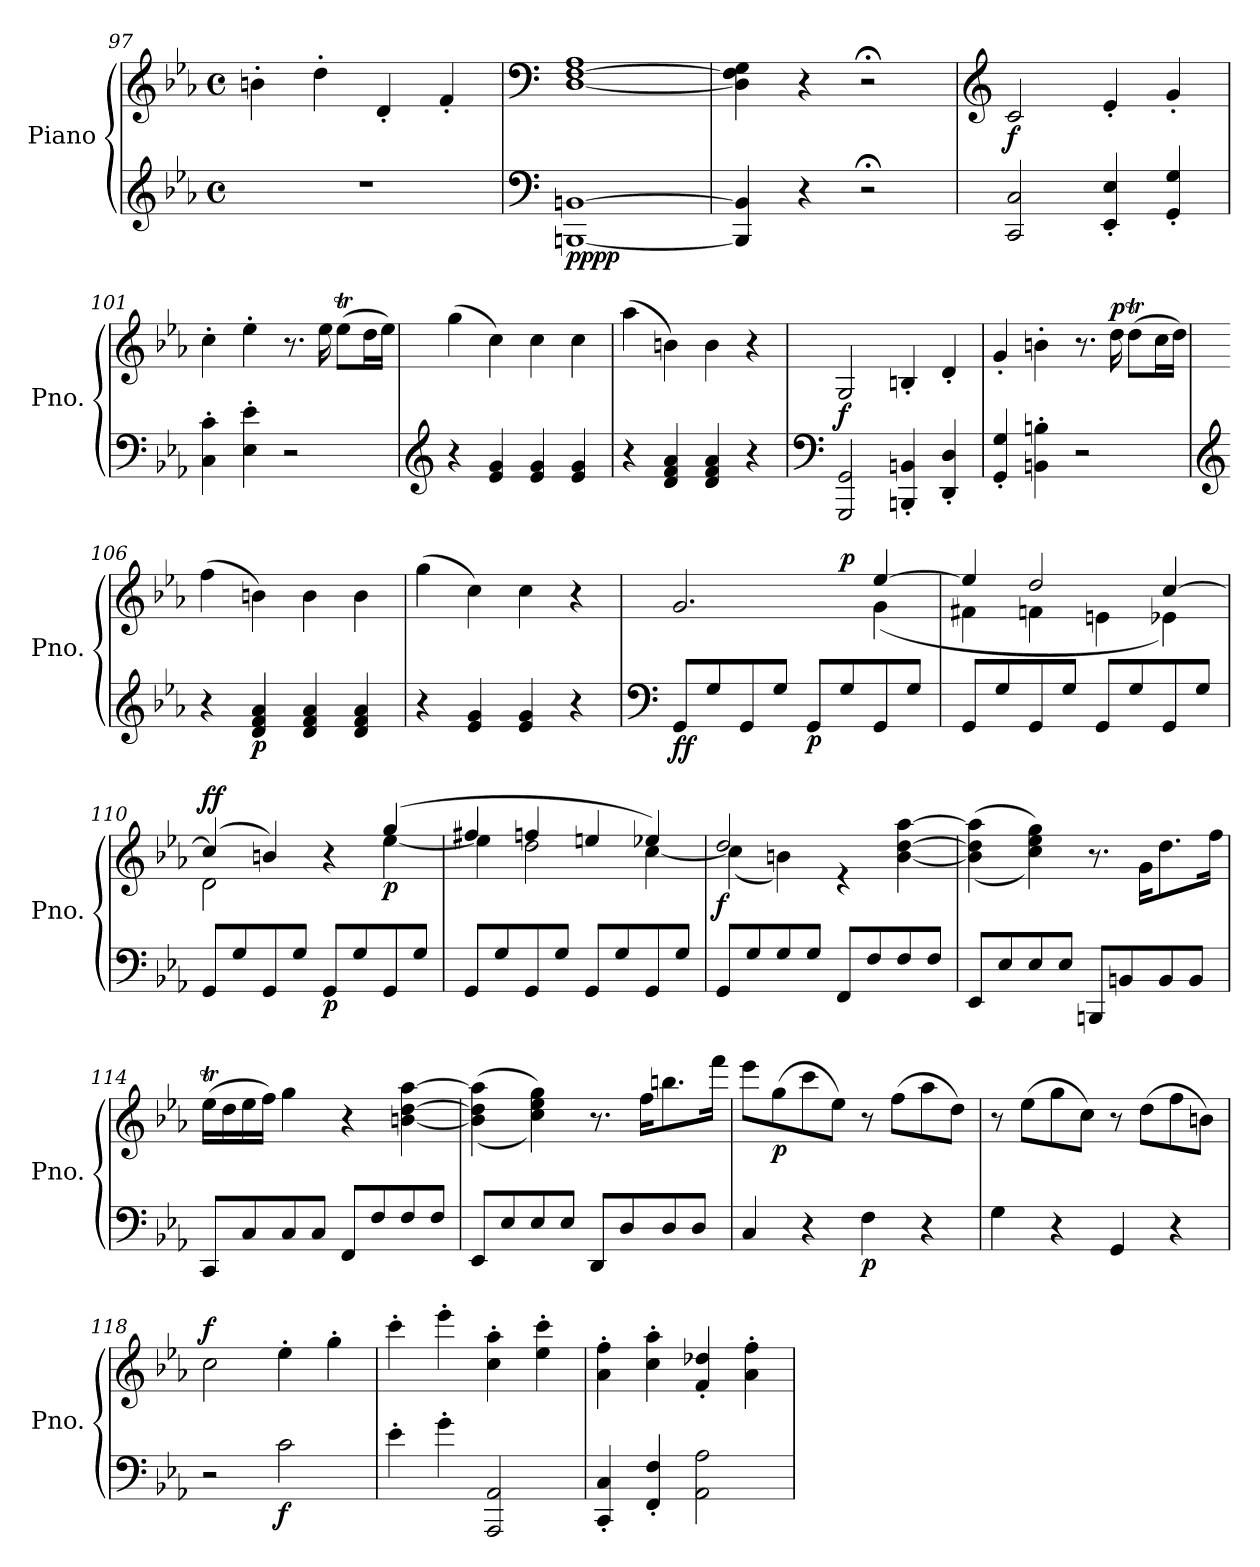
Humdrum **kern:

**kern	**kern	**dynam
*part1	*part1	*part1
*staff2	*staff1	*staff1/2
*I"Piano	*	*
*I'Pno.	*	*
*clefG2	*clefG2	*
*k[b-e-a-]	*k[b-e-a-]	*
*M4/4	*M4/4	*
*met(c)	*met(c)	*
=97	=97	=97
1r	4bn'\	.
.	4dd'\	.
.	4d'/	.
.	4f'/	.
=98	=98	=98
*clefF4	*clefF4	*
!	!	!LO:DY:b=2
!	!	!LO:DY:n=1:b
[1BBBn [1BBn	[1D [1F 1A-	pp pp
=99	=99	=99
4BBB/] 4BB/]	4D\] 4F\] 4G\	.
4r	4r	.
2r;<	2r;<	.
=100	=100	=100
*	*clefG2	*
!	!	!LO:DY:b
2CC/ 2C/	2c/	f
4EE-/' 4E-/'	4e-'/	.
4GG/' 4G/'	4g'/	.
=101	=101	=101
4C\' 4c\'	4cc'\	.
4E-\' 4e-\'	4ee-'\	.
2r	8.r	.
.	16ee-\	.
.	(>8ee-T\L	.
.	16dd\L	.
.	16ee-\JJ)	.
=102	=102	=102
*clefG2	*	*
4r	(>4gg\	.
4e-/ 4g/	4cc\)	.
4e-/ 4g/	4cc\	.
4e-/ 4g/	4cc\	.
=103	=103	=103
4r	(>4aa-\	.
4d/ 4f/ 4a-/	4bn\)	.
4d/ 4f/ 4a-/	4b\	.
4r	4r	.
=104	=104	=104
*clefF4	*	*
!	!	!LO:DY:b
2GGG/ 2GG/	2G/	f
4BBBn/' 4BBn/'	4Bn'/	.
4DD/' 4D/'	4d'/	.
=105	=105	=105
4GG/' 4G/'	4g'/	.
4BBn\' 4Bn\'	4bn'\	.
2r	8.r	.
!	!	!LO:DY:a
.	16dd\	p
.	(>8ddt\L	.
.	16cc\L	.
.	16dd\JJ)	.
=106	=106	=106
*clefG2	*	*
4r	(>4ff\	.
!	!	!LO:DY:b=2
4d/ 4f/ 4a-/	4bn\)	p
4d/ 4f/ 4a-/	4b\	.
4d/ 4f/ 4a-/	4b\	.
=107	=107	=107
4r	(>4gg\	.
4e-/ 4g/	4cc\)	.
4e-/ 4g/	4cc\	.
4r	4r	.
=108	=108	=108
*clefF4	*	*
*	*^	*
!	!	!	!LO:DY:b=2
!	!	!	!LO:DY:n=1:b
*	*	*^	*
8GG/L	2.g/	2.ryy	2ryy	f f
8G/	.	.	.	.
8GG/	.	.	.	.
8G/J	.	.	.	.
!	!	!	!	!LO:DY:n=2:b=2
8GG/L	.	.	8ryy	p
!	!	!	!	!LO:DY:n=3:a
8G/	.	.	4.ryy	p
8GG/	[4ee-/	(<4g\	.	.
8G/J	.	.	.	.
*	*	*v	*v	*
=109	=109	=109	=109
8GG/L	4ee-/]	4f#X\	.
8G/	.	.	.
8GG/	2dd/	4fn\	.
8G/J	.	.	.
8GG/L	.	4en\	.
8G/	.	.	.
8GG/	[4cc/	4e-X\)	.
8G/J	.	.	.
=110	=110	=110	=110
!	!	!	!LO:DY:b=2
!	!	!	!LO:DY:n=1:a
8GG/L	(>4cc/]	2d\	f f
8G/	.	.	.
8GG/	4bn/)	.	.
8G/J	.	.	.
!	!	!	!LO:DY:n=2:b=2
8GG/L	4r	4ryy	p
8G/	.	.	.
!	!	!	!LO:DY:n=3:b
8GG/	(>4gg/	[4ee-\	p
8G/J	.	.	.
=111	=111	=111	=111
8GG/L	4ff#X/	4ee-\]	.
8G/	.	.	.
8GG/	4ffn/	2dd\	.
8G/J	.	.	.
8GG/L	4een/	.	.
8G/	.	.	.
8GG/	4ee-X/)	[4cc\	.
8G/J	.	.	.
=112	=112	=112	=112
!	!	!	!LO:DY:b
8GG/L	2dd/	(<4cc\]	f
8G/	.	.	.
8G/	.	4bn\)	.
8G/J	.	.	.
8FF/L	4re	2ryy	.
8F/	.	.	.
8F/	[4b\ [4dd\ [4aa-\	.	.
8F/J	.	.	.
*	*v	*v	*
=113	=113	=113
8EE-/L	(<(>4b\] 4dd\] 4aa-\]	.
8E-/	.	.
8E-/	4cc\ 4ee-\ 4gg\))	.
8E-/J	.	.
8BBBn/L	8.r	.
8BBn/	.	.
.	16g\KL	.
8BB/	8.dd\	.
8BB/J	.	.
.	16ff\Jk	.
=114	=114	=114
8CC/L	(>16ee-T\LL	.
.	16dd\	.
8C/	16ee-\	.
.	16ff\JJ)	.
8C/	4gg\	.
8C/J	.	.
8FF/L	4r	.
8F/	.	.
8F/	[4bn\ [4dd\ [4aa-\	.
8F/J	.	.
=115	=115	=115
8EE-/L	(<(>4b\] 4dd\] 4aa-\]	.
8E-/	.	.
8E-/	4cc\ 4ee-\ 4gg\))	.
8E-/J	.	.
8DD/L	8.r	.
8D/	.	.
.	16ff\KL	.
8D/	8.bbn\	.
8D/J	.	.
.	16fff\Jk	.
=116	=116	=116
4C/	8eee-\L	.
!	!	!LO:DY:b
.	(>8gg\	p
4r	8ccc\	.
.	8ee-\J)	.
!	!	!LO:DY:b=2
4F\	8r	p
.	(>8ff\L	.
4r	8aa-\	.
.	8dd\J)	.
=117	=117	=117
4G\	8r	.
.	(>8ee-\L	.
4r	8gg\	.
.	8cc\J)	.
4GG/	8r	.
.	(>8dd\L	.
4r	8ff\	.
.	8bn\J)	.
=118	=118	=118
!	!	!LO:DY:a
2r	2cc\	f
!	!	!LO:DY:b=2
2c\	4ee-'\	f
.	4gg'\	.
=119	=119	=119
4e-'\	4ccc'\	.
4g'\	4eee-'\	.
2AAA-/ 2AA-/	4cc\' 4aa-\'	.
.	4ee-\' 4ccc\'	.
=120	=120	=120
4CC/' 4C/'	4a-\' 4ff\'	.
4FF/' 4F/'	4cc\' 4aa-\'	.
2AA-\ 2A-\	4f/' 4dd-X/'	.
.	4a-\' 4ff\'	.
=	=	=
*-	*-	*-
